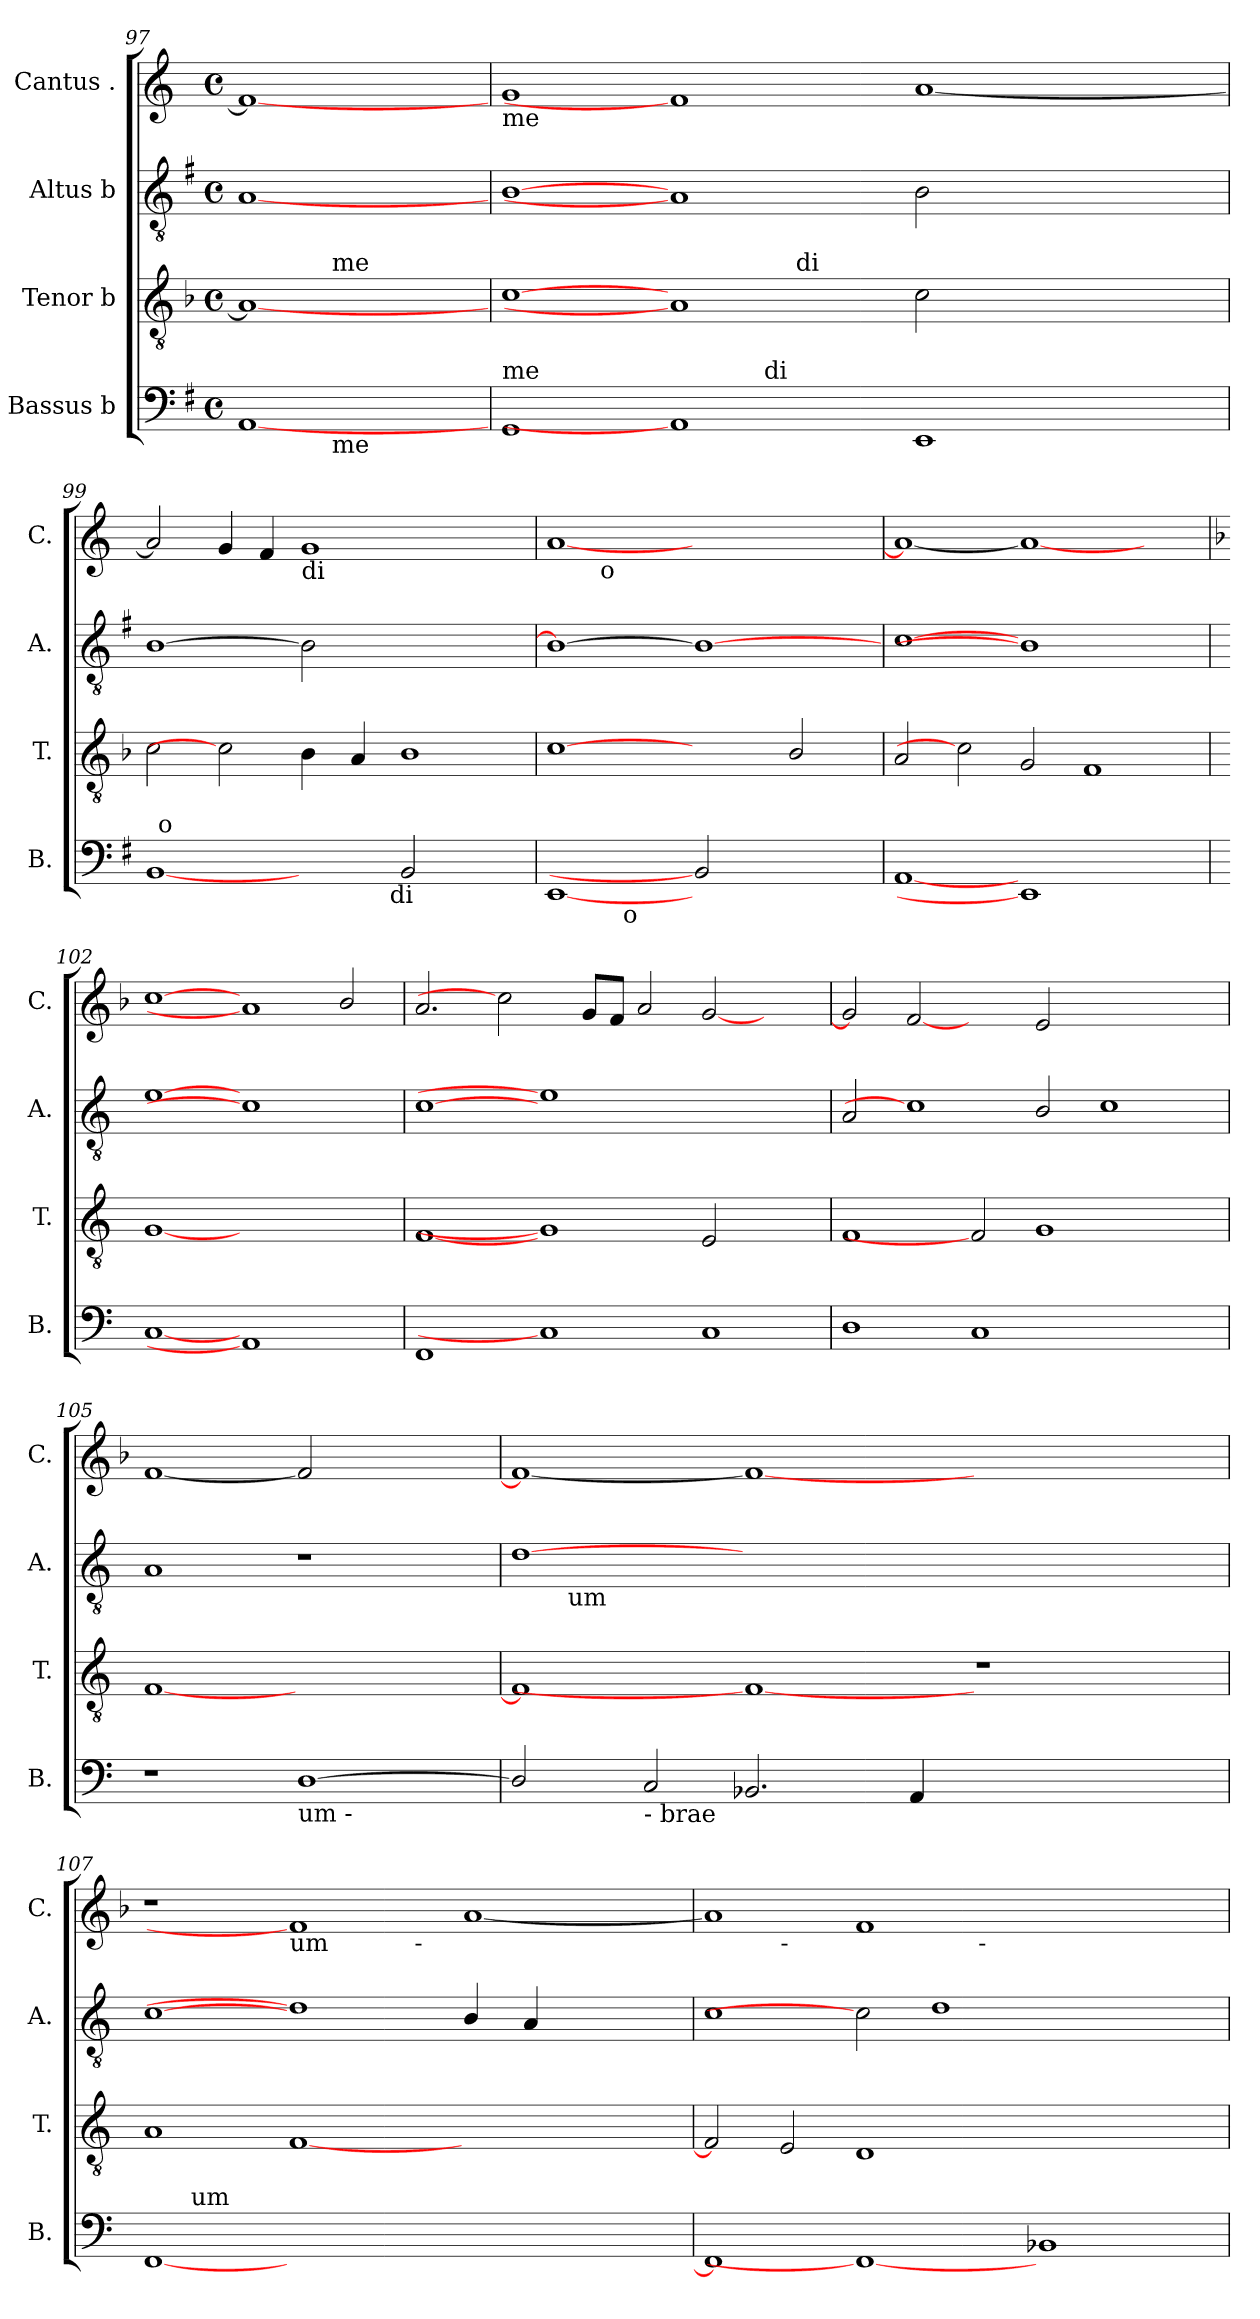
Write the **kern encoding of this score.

**kern	**kern	**kern	**kern
*part4	*part3	*part2	*part1
*staff4	*staff3	*staff2	*staff1
*I"Bassus b	*I"Tenor b	*I"Altus b	*I"Cantus .
*I'B.	*I'T.	*I'A.	*I'C.
*clefF4	*clefGv2	*clefGv2	*clefG2
*ITrd4c7	*ITrd-3c-5	*ITrd-3c-5	*
*k[]	*k[b-e-]	*k[]	*k[]
*C:	*B-:	*C:	*C:
*M4/4	*M4/4	*M4/4	*M4/4
*met(c)	*met(c)	*met(c)	*met(c)
=97	=97	=97	=97
*^	*^	*	*
[1DD	4.ryy	1d_	4.ryy	[1d	1f_
!	!	!	!LO:TX:a:t=me	!	!
!	!LO:TX:b:t=me	!	!	!	!
.	2ryy	.	2ryy	.	.
.	8ryy	.	8ryy	.	.
=98	=98	=98	=98	=98	=98
!	!	!	!	!	!LO:TX:b:t=me
!LO:TX:a:t=me	!	!	!	!	!
1CC	1ryy	[1f	1ryy	[1e	1g
1DD]	4.ryy	1d]	4..ryy	1d]	1f]
!	!LO:TX:a:t=di	!	!	!	!
.	1ryy	.	.	.	.
!	!	!	!LO:TX:a:t=di	!	!
.	.	.	1ryy	.	.
1AAA	.	2f\	.	2e\	[<1a
.	2ryy	.	.	.	.
.	.	.	2ryy	.	.
.	.	2ryy	.	2ryy	.
.	8ryy	.	.	.	.
.	.	.	16ryy	.	.
=99	=99	=99	=99	=99	=99
!	!	!LO:TX:a:t=o	!	!	!
*	*	*v	*v	*	*
[1EE	32ryy	2f\	[>1e	2a/]
!	!LO:TX:a:t=o	!	!	!
.	1ryy	.	.	.
.	.	2f]	.	4g/
.	.	.	.	4f/
!	!	!	!	!LO:TX:b:t=di
4...ryy	.	4e-\	2e]	1g
.	1ryy	.	.	.
.	.	4d/	.	.
!LO:TX:b:t=di	!	!	!	!
32ryy	.	.	.	.
2EE/	.	1e-	1ryy	.
2ryy	.	.	.	2ryy
.	4...ryy	.	.	.
=100	=100	=100	=100	=100
*	*	*	*	*^
[1AAA	4.ryy	[1f	1e_	[<1a	4ryy
.	.	.	.	.	32ryy
!	!	!	!	!	!LO:TX:b:t=o
.	.	.	.	.	1ryy
!	!LO:TX:b:t=o	!	!	!	!
.	1ryy	.	.	.	.
2EE]	.	2ryy	1e_	1ryy	.
.	.	.	.	.	2ryy
.	2ryy	.	.	.	.
2ryy	.	2e-/	.	.	.
.	.	.	.	.	8..ryy
.	8ryy	.	.	.	.
*v	*v	*	*	*v	*v
=101	=101	=101	=101
[1DD	2d/	[1f	1a_
.	2f]	.	.
1AAA]	2c/	1e]	1a_
.	1B-	.	.
2ryy	.	2ryy	2ryy
!!LO:LB:g=z
=102	=102	=102	=102
*k[b-]	*k[b-]	*k[b-]	*k[b-]
*F:	*F:	*F:	*F:
[1FF	[1c	[1a	[1cc
1DD]	1.ryy	1f]	1a]
2ryy	.	2ryy	2b-/
=103	=103	=103	=103
1BBB-	[1B-	[1f	2.a/
.	.	.	2cc]
1FF]	1c]	1a]	.
.	.	.	8g/L
.	.	.	8f/J
.	.	.	2a/
1FF	2A/	1ryy	[<2g/
.	2ryy	.	2ryy
=104	=104	=104	=104
1GG	1B-	2d/	2g/]
.	.	1f]	[2f
1FF	2B-]	.	2ryy
.	1c	2e/	2e/
1ryy	.	1f	1ryy
.	2ryy	.	.
=105	=105	=105	=105
1r	[<1B-	1d	[<1f
!LO:TX:b:t=um -	!	!	!
[<1GG	1ryy	1r	2f]
.	.	.	2ryy
=106	=106	=106	=106
*	*	*^	*
2GG/]	1B-]	[1g	8.ryy	1f_
!	!	!	!LO:TX:b:t=um	!
.	.	.	1ryy	.
!LO:TX:b:t=- brae	!	!	!	!
2FF/	.	.	.	.
2.EE-X/	1B-_	0ryy	.	1f_
.	.	.	1ryy	.
4DD/	.	.	.	.
1ryy	1r	.	.	1ryy
.	.	.	2ryy	.
.	.	.	4ryy	.
.	.	.	16ryy	.
*	*	*v	*v	*
=107	=107	=107	=107
*^	*	*	*^
[<1BBB-	8..ryy	1d	[1f	1r	1..ryy
!	!LO:TX:a:t=um	!	!	!	!
.	1ryy	.	.	.	.
!	!	!	!	!LO:TX:b:t=um	!
0ryy	.	[<1B-	1g]	1f]	.
.	1ryy	.	.	.	.
!	!	!	!	!	!LO:TX:b:t=-
.	.	.	.	.	1ryy
.	.	1ryy	4e/	[<1a	.
.	2ryy	.	.	.	.
.	.	.	4d/	.	.
.	.	.	2ryy	.	.
.	4ryy	.	.	.	.
.	.	.	.	.	4ryy
.	32ryy	.	.	.	.
*v	*v	*	*	*	*
=108	=108	=108	=108	=108
*	*	*	*	*^
1BBB-]	2B-/]	1f	1a]	2ryy	1ryy
!	!	!	!	!LO:TX:b:t=-	!
.	2A/	.	.	1ryy	.
1BBB-_	1G	2f]	1f	.	2ryy
.	.	1g	.	1.ryy	8ryy
.	.	.	.	.	32ryy
!	!	!	!	!	!LO:TX:b:t=-
.	.	.	.	.	1ryy
1EE-X	1ryy	.	1ryy	.	.
.	.	2ryy	.	.	.
.	.	.	.	.	4ryy
.	.	.	.	.	16.ryy
*	*	*	*v	*v	*v
=	=	=	=
*-	*-	*-	*-
